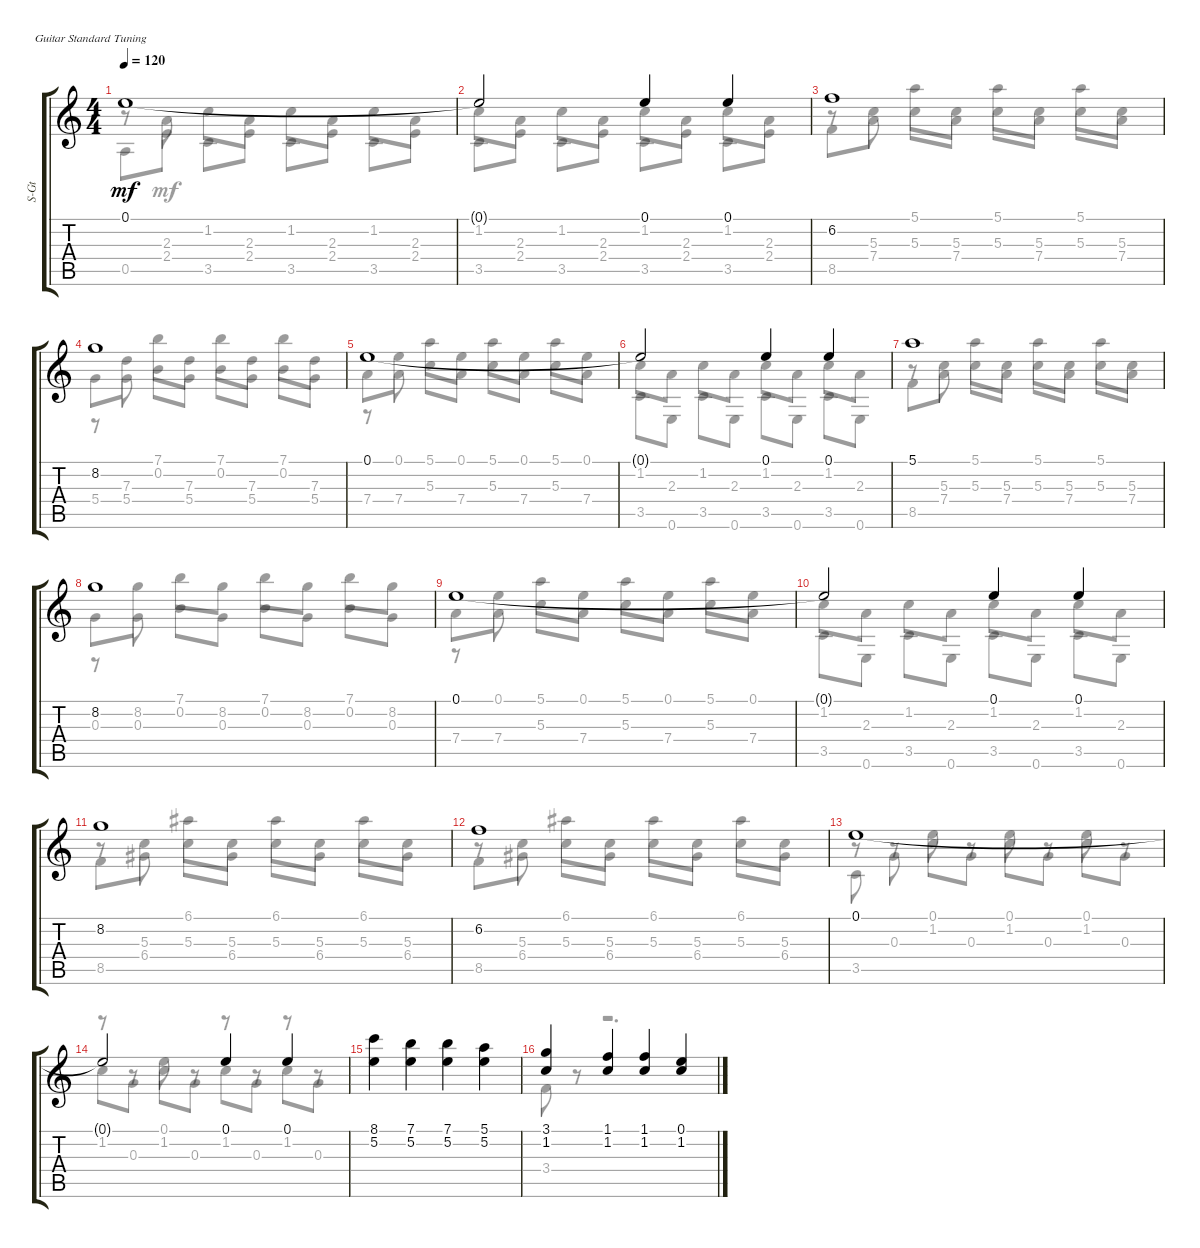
\defaultSystemsLayout 4
\track ("Steel Guitar" "S-Gt") {instrument acousticguitarsteel}
\staff {score tabs}
\tuning (E4 B3 G3 D3 A2 E2)
\voice
\ts (4 4)
\tempo 120
\clef g2
\ks c
0.1.1{dy mf} |
0.1{t}.2 0.1.4 0.1.4 |
6.2.1 |
8.2.1 |
0.1.1 |
0.1{t}.2 0.1.4 0.1.4 |
5.1.1 |
8.2.1 |
0.1.1 |
0.1{t}.2 0.1.4 0.1.4 |
8.2.1 |
6.2.1 |
0.1.1 |
0.1{t}.2 0.1.4 0.1.4 |
(8.1 5.2).4 (5.2 7.1).4 (5.2 7.1).4 (5.2 5.1).4 |
(1.2 3.1).4 (1.2 1.1).4 (1.2 1.1).4 (1.2 0.1).4
\voice
\clef g2
\ottava regular
\simile none
\ks c
0.5.8{dy mf} 2.4.8 3.5.8 2.4.8 3.5.8 2.4.8 3.5.8 2.4.8 |
3.5.8 2.4.8 3.5.8 2.4.8 3.5.8 2.4.8 3.5.8 2.4.8 |
8.5.8 5.3.8 5.1.8 5.3.8 5.1.8 5.3.8 5.1.8 5.3.8 |
5.4.8 7.3.8 7.1.8 7.3.8 7.1.8 7.3.8 7.1.8 7.3.8 |
7.4.8 0.1.8 5.1.8 0.1.8 5.1.8 0.1.8 5.1.8 0.1.8 |
3.5.8 0.6.8 3.5.8 0.6.8 3.5.8 0.6.8 3.5.8 0.6.8 |
8.5.8 5.3.8 5.1.8 5.3.8 5.1.8 5.3.8 5.1.8 5.3.8 |
0.3.8 8.2.8 7.1.8 8.2.8 7.1.8 8.2.8 7.1.8 8.2.8 |
7.4.8 0.1.8 5.1.8 0.1.8 5.1.8 0.1.8 5.1.8 0.1.8 |
3.5.8 0.6.8 3.5.8 0.6.8 3.5.8 0.6.8 3.5.8 0.6.8 |
8.5.8 5.3.8 6.1.8 5.3.8 6.1.8 5.3.8 6.1.8 5.3.8 |
8.5.8 5.3.8 6.1.8 5.3.8 6.1.8 5.3.8 6.1.8 5.3.8 |
3.5.8 r.8 0.1.8 r.8 0.1.8 r.8 0.1.8 r.8 |
r.8 r.8 0.1.8 r.8 r.8 r.8 r.8 r.8 |
|
3.4.8 r.8 r.2{d}
\voice
\clef g2
\ottava regular
\simile none
\ks c
r.8{dy mf} 2.3.8 1.2.8 2.3.8 1.2.8 2.3.8 1.2.8 2.3.8 |
1.2.8 2.3.8 1.2.8 2.3.8 1.2.8 2.3.8 1.2.8 2.3.8 |
r.8 7.4.8 5.3.8 7.4.8 5.3.8 7.4.8 5.3.8 7.4.8 |
r.8 5.4.8 0.2.8 5.4.8 0.2.8 5.4.8 0.2.8 5.4.8 |
r.8 7.4.8 5.3.8 7.4.8 5.3.8 7.4.8 5.3.8 7.4.8 |
1.2.8 2.3.8 1.2.8 2.3.8 1.2.8 2.3.8 1.2.8 2.3.8 |
r.8 7.4.8 5.3.8 7.4.8 5.3.8 7.4.8 5.3.8 7.4.8 |
r.8 0.3.8 0.2.8 0.3.8 0.2.8 0.3.8 0.2.8 0.3.8 |
r.8 7.4.8 5.3.8 7.4.8 5.3.8 7.4.8 5.3.8 7.4.8 |
1.2.8 2.3.8 1.2.8 2.3.8 1.2.8 2.3.8 1.2.8 2.3.8 |
r.8 6.4.8 5.3.8 6.4.8 5.3.8 6.4.8 5.3.8 6.4.8 |
r.8 6.4.8 5.3.8 6.4.8 5.3.8 6.4.8 5.3.8 6.4.8 |
r.8 0.3.8 1.2.8 0.3.8 1.2.8 0.3.8 1.2.8 0.3.8 |
1.2.8 0.3.8 1.2.8 0.3.8 1.2.8 0.3.8 1.2.8 0.3.8 |
|
